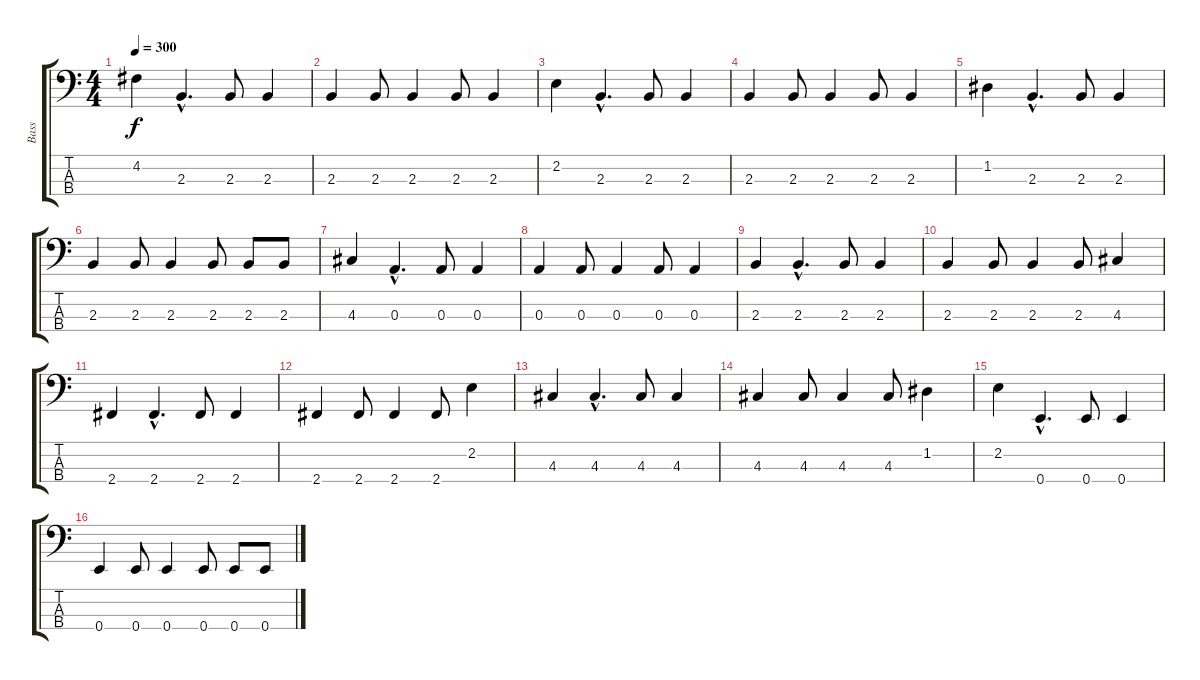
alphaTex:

\track ("Bass" "Bass") {instrument electricbasspick}
\staff {score tabs}
\tuning (G2 D2 A1 E1) {hide}
\ts (4 4)
\tempo 300
\clef f4
\ks c
4.2.4{dy f instrument electricbasspick} 2.3{hac}.4{d} 2.3.8 2.3.4 |
2.3.4 2.3.8 2.3.4 2.3.8 2.3.4 |
2.2.4 2.3{hac}.4{d} 2.3.8 2.3.4 |
2.3.4 2.3.8 2.3.4 2.3.8 2.3.4 |
1.2.4 2.3{hac}.4{d} 2.3.8 2.3.4 |
2.3.4 2.3.8 2.3.4 2.3.8 2.3.8 2.3.8 |
4.3.4 0.3{hac}.4{d} 0.3.8 0.3.4 |
0.3.4 0.3.8 0.3.4 0.3.8 0.3.4 |
2.3.4 2.3{hac}.4{d} 2.3.8 2.3.4 |
2.3.4 2.3.8 2.3.4 2.3.8 4.3.4 |
2.4.4 2.4{hac}.4{d} 2.4.8 2.4.4 |
2.4.4 2.4.8 2.4.4 2.4.8 2.2.4 |
4.3.4 4.3{hac}.4{d} 4.3.8 4.3.4 |
4.3.4 4.3.8 4.3.4 4.3.8 1.2.4 |
2.2.4 0.4{hac}.4{d} 0.4.8 0.4.4 |
0.4.4 0.4.8 0.4.4 0.4.8 0.4.8 0.4.8
